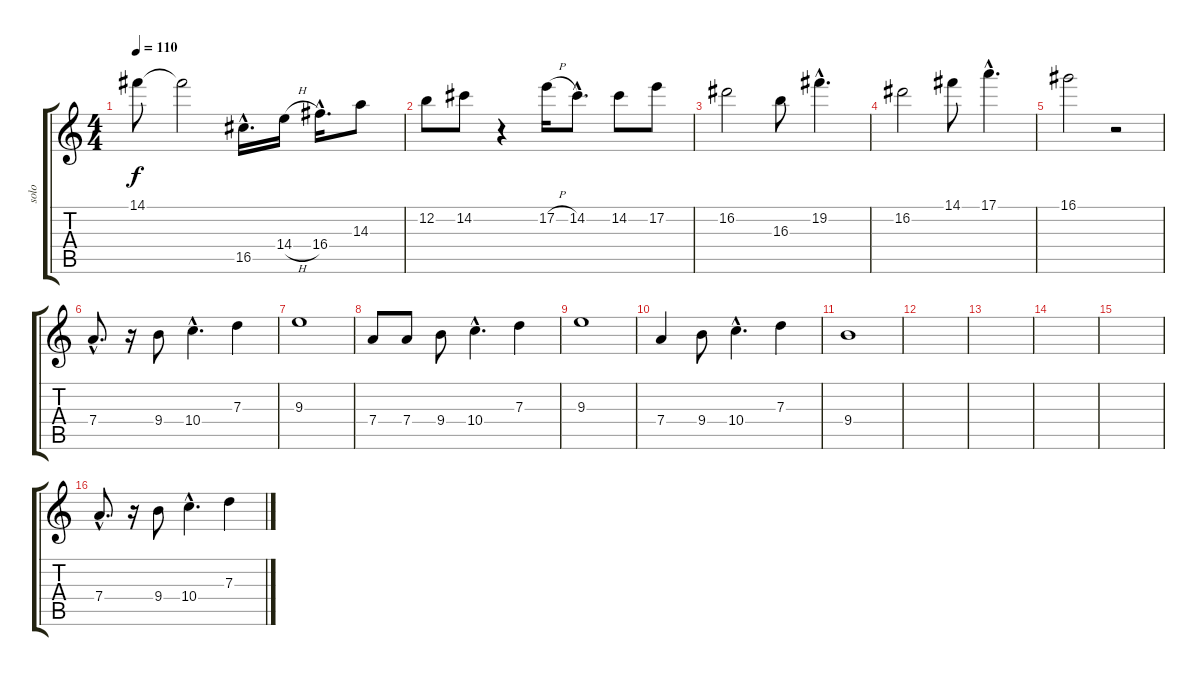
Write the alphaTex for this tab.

\track ("solo" "solo") {instrument distortionguitar}
\staff {score tabs}
\tuning (E4 B3 G3 D3 A2 E2) {hide}
\ts (4 4)
\tempo 110
\clef g2
\ks c
14.1.8{dy f} 14.1{t}.2 16.5{hac}.16{d} 14.4{h}.16 16.4{hac}.16{d} 14.3.8 |
12.2.8 14.2.8 r.4 17.2{h}.16 14.2{hac}.8{d} 14.2.8 17.2.8 |
16.2.2 16.3.8 19.2{hac}.4{d} |
16.2.2 14.1.8 17.1{hac}.4{d} |
16.1.2{volume 7} r.2 |
7.4{hac}.8{d volume 16} r.16 9.4.8 10.4{hac}.4{d} 7.3.4 |
9.3.1 |
7.4.8{volume 16} 7.4.8 9.4.8 10.4{hac}.4{d} 7.3.4 |
9.3.1 |
7.4.4{volume 16} 9.4.8 10.4{hac}.4{d} 7.3.4 |
9.4.1 |
|
|
|
|
7.4{hac}.8{d volume 16} r.16 9.4.8 10.4{hac}.4{d} 7.3.4
